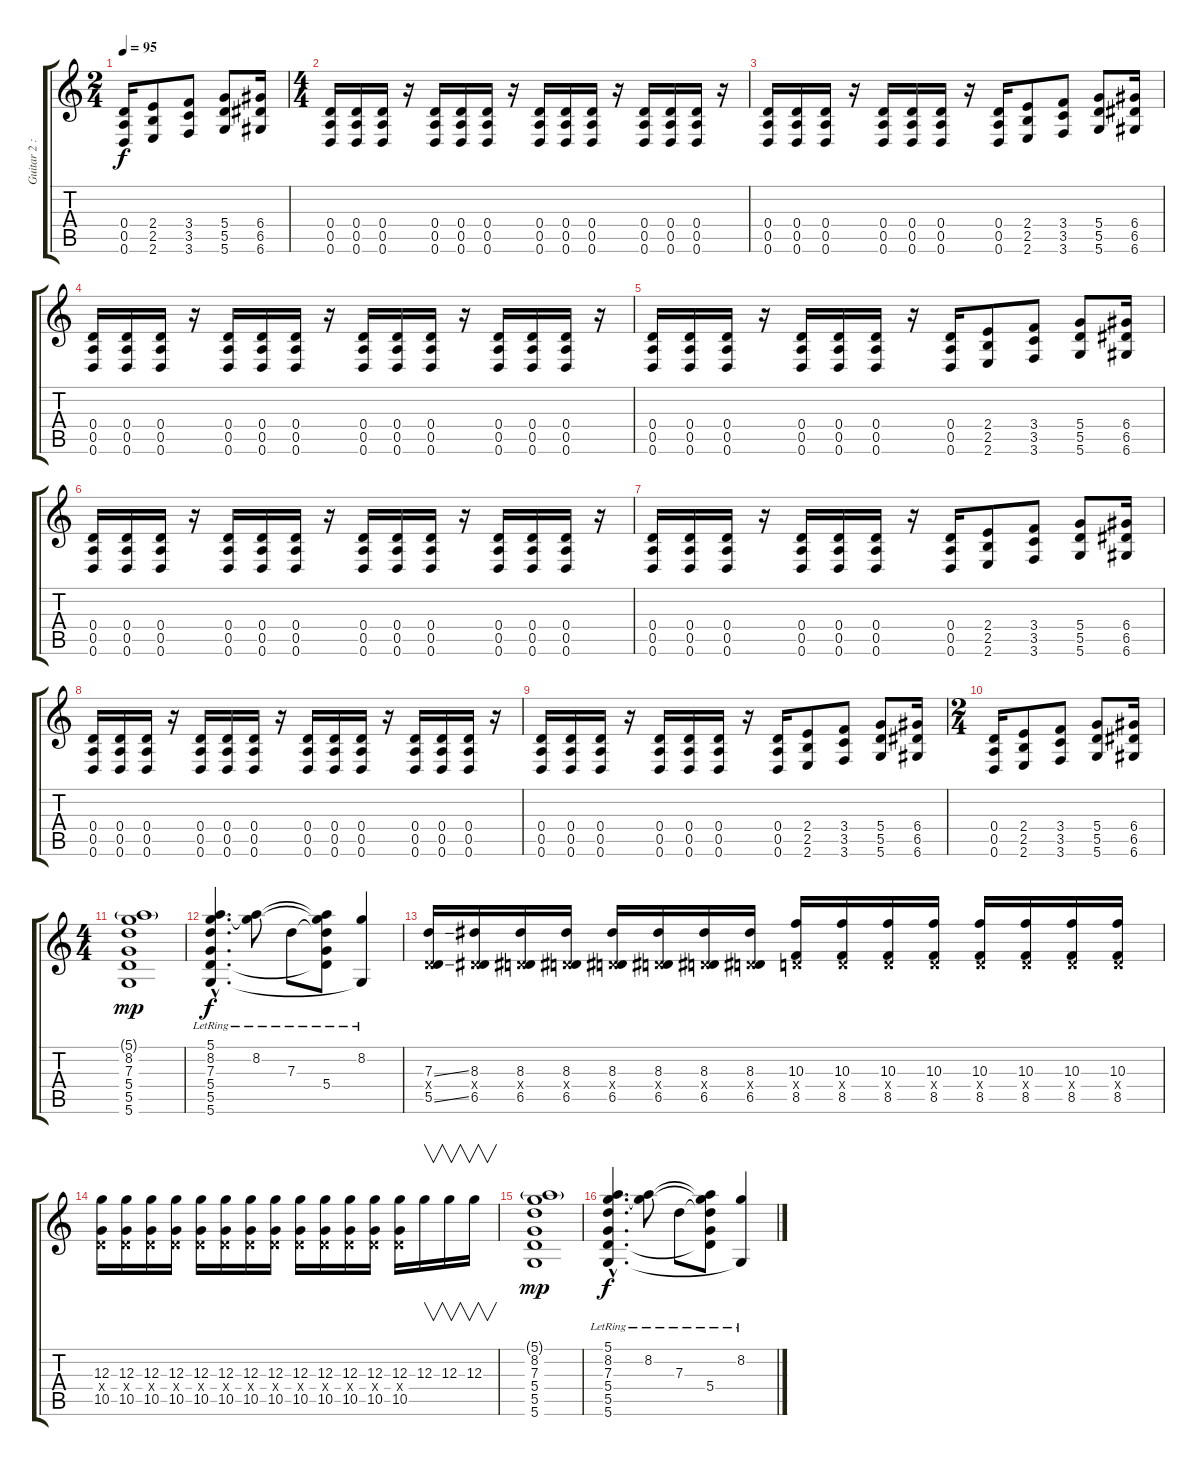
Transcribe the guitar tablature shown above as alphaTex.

\track ("Guitar 2 : Todd Weinstock" "Guitar 2 :") {instrument distortionguitar}
\staff {score tabs}
\tuning (E4 B3 G3 D3 A2 D2) {hide}
\ts (2 4)
\tempo 95
\clef g2
\ks c
(0.4 0.5 0.6).16{dy f instrument distortionguitar} (2.4 2.5 2.6).8 (3.4 3.5 3.6).8 (5.4 5.5 5.6).8 (6.4 6.5 6.6).16 |
\ts (4 4)
(0.4 0.5 0.6).16 (0.4 0.5 0.6).16 (0.4 0.5 0.6).16 r.16 (0.4 0.5 0.6).16 (0.4 0.5 0.6).16 (0.4 0.5 0.6).16 r.16 (0.4 0.5 0.6).16 (0.4 0.5 0.6).16 (0.4 0.5 0.6).16 r.16 (0.4 0.5 0.6).16 (0.4 0.5 0.6).16 (0.4 0.5 0.6).16 r.16 |
(0.4 0.5 0.6).16 (0.4 0.5 0.6).16 (0.4 0.5 0.6).16 r.16 (0.4 0.5 0.6).16 (0.4 0.5 0.6).16 (0.4 0.5 0.6).16 r.16 (0.4 0.5 0.6).16 (2.4 2.5 2.6).8 (3.4 3.5 3.6).8 (5.4 5.5 5.6).8 (6.4 6.5 6.6).16 |
(0.4 0.5 0.6).16 (0.4 0.5 0.6).16 (0.4 0.5 0.6).16 r.16 (0.4 0.5 0.6).16 (0.4 0.5 0.6).16 (0.4 0.5 0.6).16 r.16 (0.4 0.5 0.6).16 (0.4 0.5 0.6).16 (0.4 0.5 0.6).16 r.16 (0.4 0.5 0.6).16 (0.4 0.5 0.6).16 (0.4 0.5 0.6).16 r.16 |
(0.4 0.5 0.6).16 (0.4 0.5 0.6).16 (0.4 0.5 0.6).16 r.16 (0.4 0.5 0.6).16 (0.4 0.5 0.6).16 (0.4 0.5 0.6).16 r.16 (0.4 0.5 0.6).16 (2.4 2.5 2.6).8 (3.4 3.5 3.6).8 (5.4 5.5 5.6).8 (6.4 6.5 6.6).16 |
(0.4 0.5 0.6).16 (0.4 0.5 0.6).16 (0.4 0.5 0.6).16 r.16 (0.4 0.5 0.6).16 (0.4 0.5 0.6).16 (0.4 0.5 0.6).16 r.16 (0.4 0.5 0.6).16 (0.4 0.5 0.6).16 (0.4 0.5 0.6).16 r.16 (0.4 0.5 0.6).16 (0.4 0.5 0.6).16 (0.4 0.5 0.6).16 r.16 |
(0.4 0.5 0.6).16 (0.4 0.5 0.6).16 (0.4 0.5 0.6).16 r.16 (0.4 0.5 0.6).16 (0.4 0.5 0.6).16 (0.4 0.5 0.6).16 r.16 (0.4 0.5 0.6).16 (2.4 2.5 2.6).8 (3.4 3.5 3.6).8 (5.4 5.5 5.6).8 (6.4 6.5 6.6).16 |
(0.4 0.5 0.6).16 (0.4 0.5 0.6).16 (0.4 0.5 0.6).16 r.16 (0.4 0.5 0.6).16 (0.4 0.5 0.6).16 (0.4 0.5 0.6).16 r.16 (0.4 0.5 0.6).16 (0.4 0.5 0.6).16 (0.4 0.5 0.6).16 r.16 (0.4 0.5 0.6).16 (0.4 0.5 0.6).16 (0.4 0.5 0.6).16 r.16 |
(0.4 0.5 0.6).16 (0.4 0.5 0.6).16 (0.4 0.5 0.6).16 r.16 (0.4 0.5 0.6).16 (0.4 0.5 0.6).16 (0.4 0.5 0.6).16 r.16 (0.4 0.5 0.6).16 (2.4 2.5 2.6).8 (3.4 3.5 3.6).8 (5.4 5.5 5.6).8 (6.4 6.5 6.6).16 |
\ts (2 4)
(0.4 0.5 0.6).16 (2.4 2.5 2.6).8 (3.4 3.5 3.6).8 (5.4 5.5 5.6).8 (6.4 6.5 6.6).16 |
\ts (4 4)
(5.1{g} 8.2 7.3 5.4 5.5 5.6).1{dy mp instrument overdrivenguitar} |
(5.1{hac lr} 8.2{hac lr} 7.3{hac lr} 5.4{hac lr} 5.5{hac lr} 5.6{hac}).4{d dy f} (5.1{t} 8.2{lr}).8 7.3{lr}.8 (5.1{t} 8.2{t} 7.3{t} 5.4{lr} 5.5{t}).8 (8.2{lr} 5.6{t}).4 |
(7.3{ss} 0.4{x} 5.5{ss}).16{instrument overdrivenguitar} (8.3 0.4{x} 6.5).16 (8.3 0.4{x} 6.5).16 (8.3 0.4{x} 6.5).16 (8.3 0.4{x} 6.5).16 (8.3 0.4{x} 6.5).16 (8.3 0.4{x} 6.5).16 (8.3 0.4{x} 6.5).16 (10.3 0.4{x} 8.5).16 (10.3 0.4{x} 8.5).16 (10.3 0.4{x} 8.5).16 (10.3 0.4{x} 8.5).16 (10.3 0.4{x} 8.5).16 (10.3 0.4{x} 8.5).16 (10.3 0.4{x} 8.5).16 (10.3 0.4{x} 8.5).16 |
(12.3 0.4{x} 10.5).16 (12.3 0.4{x} 10.5).16 (12.3 0.4{x} 10.5).16 (12.3 0.4{x} 10.5).16 (12.3 0.4{x} 10.5).16 (12.3 0.4{x} 10.5).16 (12.3 0.4{x} 10.5).16 (12.3 0.4{x} 10.5).16 (12.3 0.4{x} 10.5).16 (12.3 0.4{x} 10.5).16 (12.3 0.4{x} 10.5).16 (12.3 0.4{x} 10.5).16 (12.3 0.4{x} 10.5).16 12.3.16{v} 12.3.16{v} 12.3.16{v} |
(5.1{g} 8.2 7.3 5.4 5.5 5.6).1{dy mp instrument overdrivenguitar} |
(5.1{hac lr} 8.2{hac lr} 7.3{hac lr} 5.4{hac lr} 5.5{hac lr} 5.6{hac}).4{d dy f} (5.1{t} 8.2{lr}).8 7.3{lr}.8 (5.1{t} 8.2{t} 7.3{t} 5.4{lr} 5.5{t}).8 (8.2{lr} 5.6{t}).4
